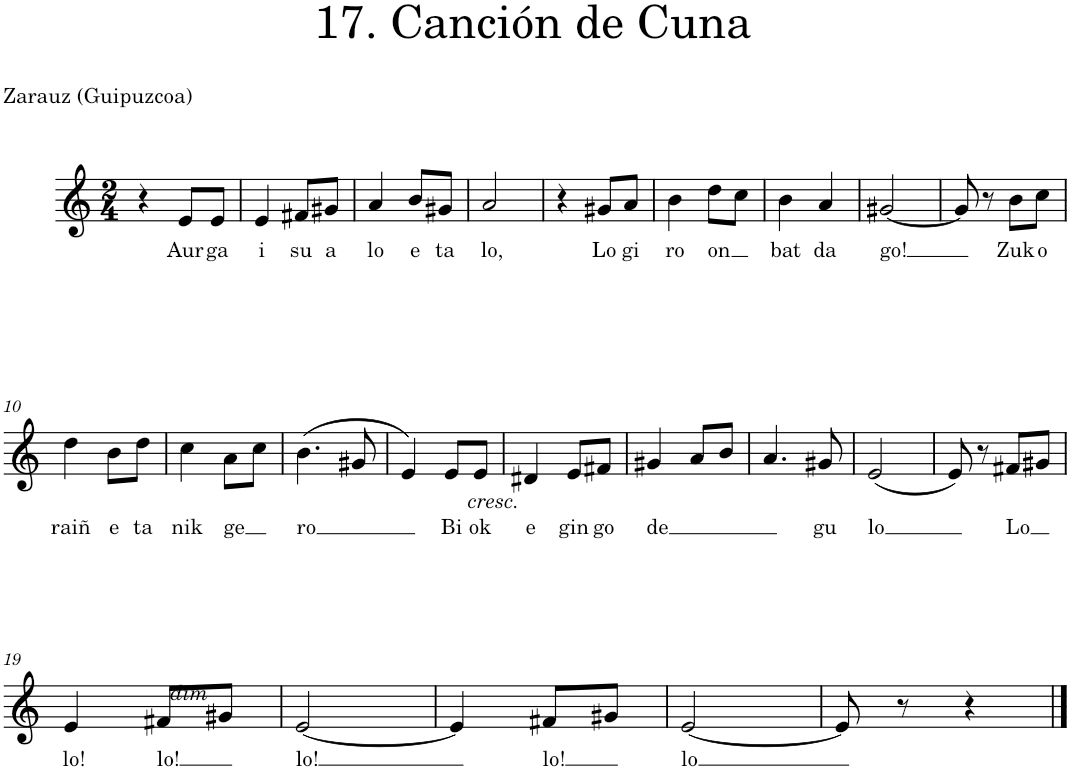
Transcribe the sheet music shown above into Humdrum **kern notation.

**kern	**text
*part1	*part1
*staff1	*staff1
*I"Piano	*
*I'Pno.	*
*clefG2	*
*k[]	*
*M2/4	*
=1	=1
4r	.
!	!LO:LY:b
8e/L	Aur
!	!LO:LY:b
8e/J	ga
=2	=2
!	!LO:LY:b
4e/	i
!	!LO:LY:b
8f#X/L	su
!	!LO:LY:b
8g#X/J	a
=3	=3
!	!LO:LY:b
4a/	lo
!	!LO:LY:b
8b/L	e
!	!LO:LY:b
8g#X/J	ta
=4	=4
!	!LO:LY:b
2a/	lo,
=5	=5
4r	.
!	!LO:LY:b
8g#X/L	Lo
!	!LO:LY:b
8a/J	gi
=6	=6
!	!LO:LY:b
4b\	ro
!	!LO:LY:b
8dd\L	on
8cc\J	.
=7	=7
!	!LO:LY:b
4b\	bat
!	!LO:LY:b
4a/	da
=8	=8
!	!LO:LY:b
[2g#X/	go!
=9	=9
8g#/]	.
8r	.
!	!LO:LY:b
8b\L	Zuk
!	!LO:LY:b
8cc\J	o
!!LO:LB:g=z
=10	=10
!	!LO:LY:b
4dd\	raiñ
!	!LO:LY:b
8b\L	e
!	!LO:LY:b
8dd\J	ta
=11	=11
!	!LO:LY:b
4cc\	nik
!	!LO:LY:b
8a\L	ge
8cc\J	.
=12	=12
!	!LO:LY:b
(4.b\	ro
8g#X/	.
=13	=13
4e/)	.
!	!LO:LY:b
8e/L	Bi
!LO:TX:b:i:t=cresc.	!
!	!LO:LY:b
8e/J	ok
=14	=14
!	!LO:LY:b
4d#X/	e
!	!LO:LY:b
8e/L	gin
!	!LO:LY:b
8f#X/J	go
=15	=15
!	!LO:LY:b
4g#X/	de
8a/L	.
8b/J	.
=16	=16
4.a/	.
!	!LO:LY:b
8g#X/	gu
=17	=17
!	!LO:LY:b
(2e/	lo
=18	=18
8e/)	.
8r	.
!	!LO:LY:b
8f#X/L	Lo
8g#X/J	.
!!LO:LB:g=z
=19	=19
!	!LO:LY:b
4e/	lo!
!LO:TX:b:i:t=dim	!
!	!LO:LY:b
8f#X/L	lo!
8g#X/J	.
=20	=20
!	!LO:LY:b
[2e/	lo!
=21	=21
4e/]	.
!	!LO:LY:b
8f#X/L	lo!
8g#X/J	.
=22	=22
!	!LO:LY:b
[2e/	lo
=23	=23
8e/]	.
8r	.
4r	.
==	==
*-	*-
